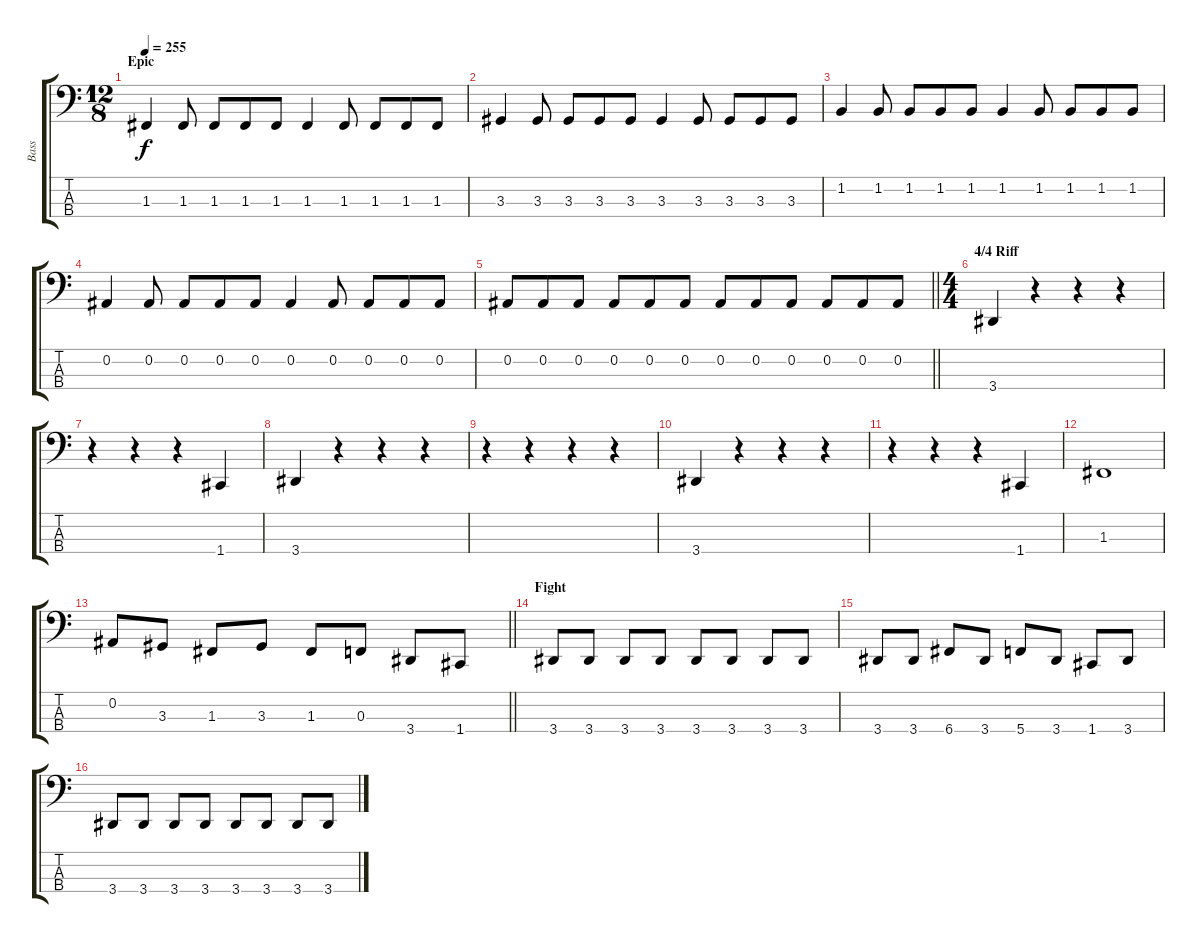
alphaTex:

\track ("Bass" "Bass") {instrument electricbasspick}
\staff {score tabs}
\tuning (Eb2 Bb1 F1 C1) {hide}
\ts (12 8)
\section ("" "Epic")
\tempo 255
\clef f4
\ks c
1.3.4{dy f} 1.3.8 1.3.8 1.3.8 1.3.8 1.3.4 1.3.8 1.3.8 1.3.8 1.3.8 |
3.3.4 3.3.8 3.3.8 3.3.8 3.3.8 3.3.4 3.3.8 3.3.8 3.3.8 3.3.8 |
1.2.4 1.2.8 1.2.8 1.2.8 1.2.8 1.2.4 1.2.8 1.2.8 1.2.8 1.2.8 |
0.2.4 0.2.8 0.2.8 0.2.8 0.2.8 0.2.4 0.2.8 0.2.8 0.2.8 0.2.8 |
\barLineRight lightlight
0.2.8 0.2.8 0.2.8 0.2.8 0.2.8 0.2.8 0.2.8 0.2.8 0.2.8 0.2.8 0.2.8 0.2.8 |
\ts (4 4)
\section ("" "4/4 Riff")
3.4.4 r.4 r.4 r.4 |
r.4 r.4 r.4 1.4.4 |
3.4.4 r.4 r.4 r.4 |
r.4 r.4 r.4 r.4 |
3.4.4 r.4 r.4 r.4 |
r.4 r.4 r.4 1.4.4 |
1.3.1 |
\barLineRight lightlight
0.2.8 3.3.8 1.3.8 3.3.8 1.3.8 0.3.8 3.4.8 1.4.8 |
\section ("" "Fight")
3.4.8 3.4.8 3.4.8 3.4.8 3.4.8 3.4.8 3.4.8 3.4.8 |
3.4.8 3.4.8 6.4.8 3.4.8 5.4.8 3.4.8 1.4.8 3.4.8 |
3.4.8 3.4.8 3.4.8 3.4.8 3.4.8 3.4.8 3.4.8 3.4.8
